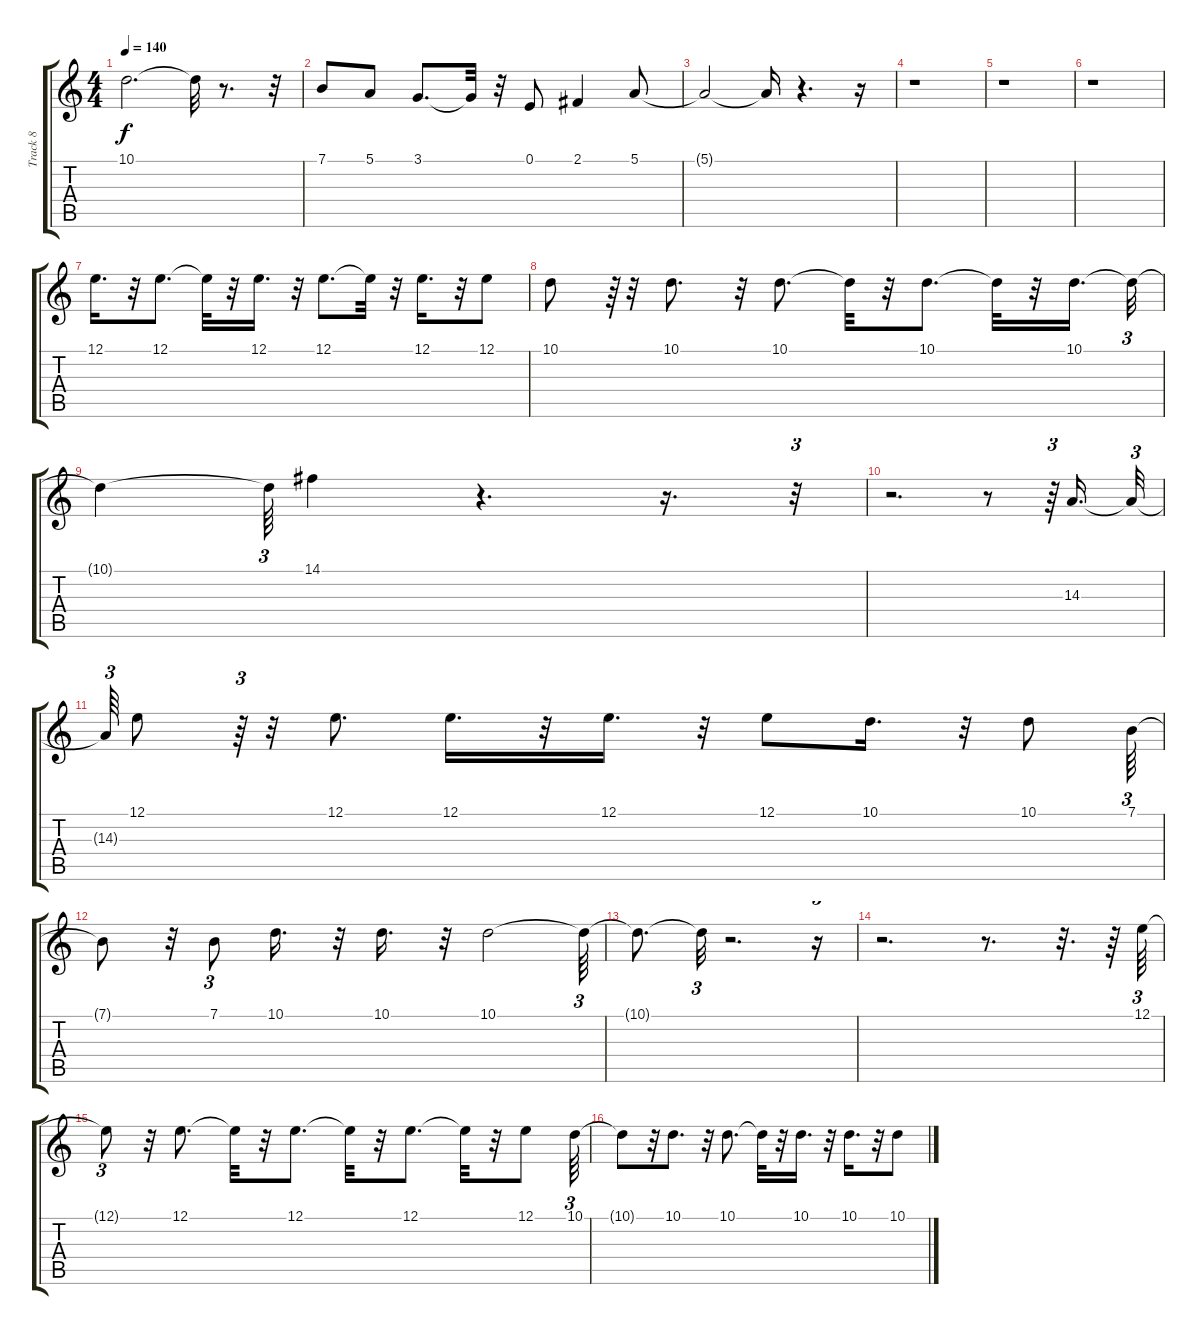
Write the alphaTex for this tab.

\track ("Track 8" "Track 8") {instrument pad4choir}
\staff {score tabs}
\tuning (E4 B3 G3 D3 A2 E2) {hide}
\ts (4 4)
\tempo 140
\clef g2
\ks c
10.1{t}.2{d dy f} 10.1{t}.32 r.8{d} r.32 |
7.1.8 5.1.8 3.1.8{d} 3.1{t}.32 r.32 0.1.8 2.1.4 5.1.8 |
5.1{t}.2 5.1{t}.16 r.4{d} r.16 |
r.1 |
r.1 |
r.1 |
12.1.16{d} r.32 12.1.8{d} 12.1{t}.32 r.32 12.1.16{d} r.32 12.1.8{d} 12.1{t}.32 r.32 12.1.16{d} r.32 12.1.8 |
10.1.8 r.64{tu (3 2)} r.32 10.1.8{d} r.32 10.1.8{d} 10.1{t}.32 r.32 10.1.8{d} 10.1{t}.32 r.32 10.1.16{d} 10.1{t}.32{tu (3 2)} |
10.1{t}.4 10.1{t}.64{tu (3 2)} 14.1.4 r.4{d} r.16{d} r.32{tu (3 2)} |
r.2{d} r.8 r.64{tu (3 2)} 14.3.16{d} 14.3{t}.32{tu (3 2)} |
14.3{t}.64{tu (3 2)} 12.1.8 r.64{tu (3 2)} r.32 12.1.8{d} 12.1.16{d} r.32 12.1.16{d} r.32 12.1.8 10.1.16{d} r.32 10.1.8 7.1.64{tu (3 2)} |
7.1{t}.8 r.32 7.1.8{tu (3 2)} 10.1.16{d} r.32 10.1.16{d} r.32 10.1.2 10.1{t}.64{tu (3 2)} |
10.1{t}.8{d} 10.1{t}.32{tu (3 2)} r.2{d} r.16{tu (3 2)} |
r.2{d} r.8{d} r.32{d} r.64 12.1.64{tu (3 2)} |
12.1{t}.8{tu (3 2)} r.32 12.1.8{d} 12.1{t}.32 r.32 12.1.8{d} 12.1{t}.32 r.32 12.1.8{d} 12.1{t}.32 r.32 12.1.8 10.1.64{tu (3 2)} |
10.1{t}.8 r.32 10.1.8{d} r.32 10.1.8{d} 10.1{t}.32 r.32 10.1.16{d} r.32 10.1.16{d} r.32 10.1.8
